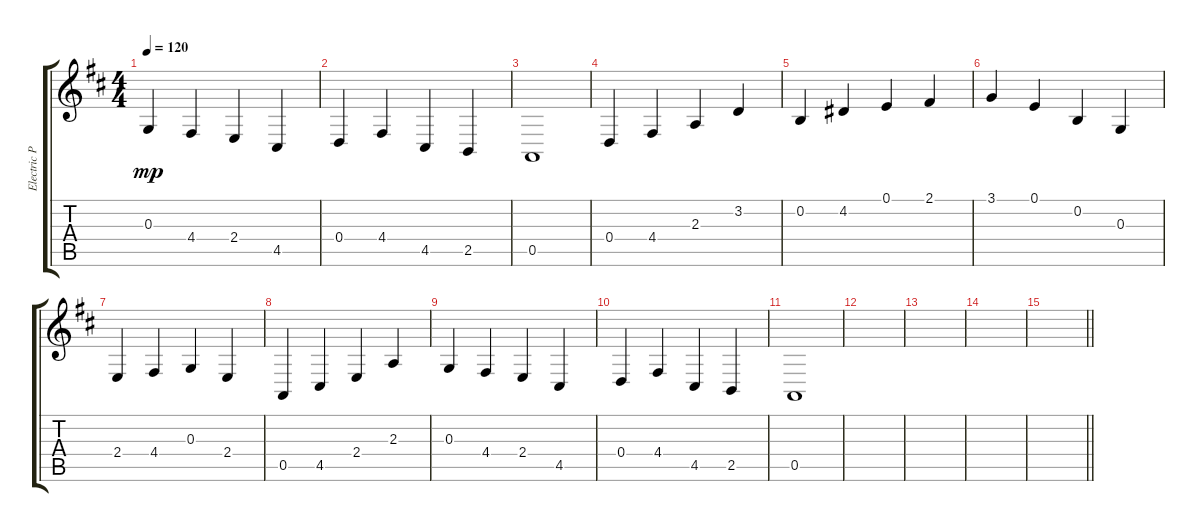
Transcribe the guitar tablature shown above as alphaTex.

\track ("Electric Piano" "Electric P") {instrument brightacousticpiano}
\staff {score tabs}
\tuning (E4 B3 G3 D3 A2 E2) {hide}
\ts (4 4)
\tempo 120
\clef g2
\ks d
0.3.4{dy mp} 4.4.4 2.4.4 4.5.4 |
0.4.4 4.4.4 4.5.4 2.5.4 |
0.5.1 |
0.4.4 4.4.4 2.3.4 3.2.4 |
0.2.4 4.2.4 0.1.4 2.1.4 |
3.1.4 0.1.4 0.2.4 0.3.4 |
2.4.4 4.4.4 0.3.4 2.4.4 |
0.5.4 4.5.4 2.4.4 2.3.4 |
0.3.4 4.4.4 2.4.4 4.5.4 |
0.4.4 4.4.4 4.5.4 2.5.4 |
0.5.1 |
|
|
|
\barLineRight lightlight
